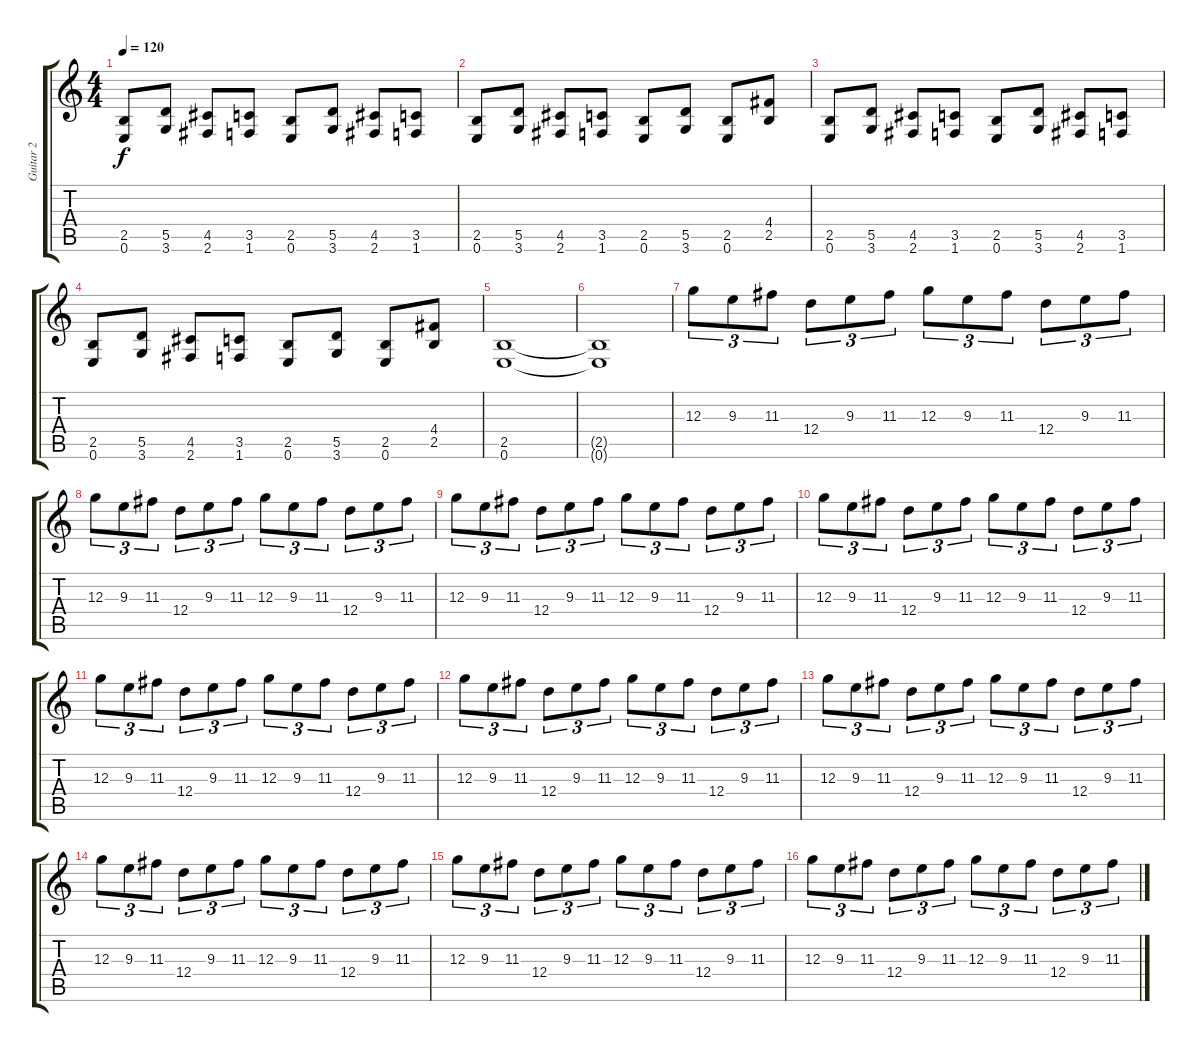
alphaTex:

\track ("Guitar 2" "Guitar 2") {instrument distortionguitar}
\staff {score tabs}
\tuning (E4 B3 G3 D3 A2 E2) {hide}
\ts (4 4)
\tempo 120
\clef g2
\ks c
(2.5 0.6).8{dy f} (5.5 3.6).8 (4.5 2.6).8 (3.5 1.6).8 (2.5 0.6).8 (5.5 3.6).8 (4.5 2.6).8 (3.5 1.6).8 |
(2.5 0.6).8 (5.5 3.6).8 (4.5 2.6).8 (3.5 1.6).8 (2.5 0.6).8 (5.5 3.6).8 (2.5 0.6).8 (4.4 2.5).8 |
(2.5 0.6).8 (5.5 3.6).8 (4.5 2.6).8 (3.5 1.6).8 (2.5 0.6).8 (5.5 3.6).8 (4.5 2.6).8 (3.5 1.6).8 |
(2.5 0.6).8 (5.5 3.6).8 (4.5 2.6).8 (3.5 1.6).8 (2.5 0.6).8 (5.5 3.6).8 (2.5 0.6).8 (4.4 2.5).8 |
(2.5 0.6).1 |
(2.5{t} 0.6{t}).1 |
12.3.8{tu (3 2)} 9.3.8{tu (3 2)} 11.3.8{tu (3 2)} 12.4.8{tu (3 2)} 9.3.8{tu (3 2)} 11.3.8{tu (3 2)} 12.3.8{tu (3 2)} 9.3.8{tu (3 2)} 11.3.8{tu (3 2)} 12.4.8{tu (3 2)} 9.3.8{tu (3 2)} 11.3.8{tu (3 2)} |
12.3.8{tu (3 2)} 9.3.8{tu (3 2)} 11.3.8{tu (3 2)} 12.4.8{tu (3 2)} 9.3.8{tu (3 2)} 11.3.8{tu (3 2)} 12.3.8{tu (3 2)} 9.3.8{tu (3 2)} 11.3.8{tu (3 2)} 12.4.8{tu (3 2)} 9.3.8{tu (3 2)} 11.3.8{tu (3 2)} |
12.3.8{tu (3 2)} 9.3.8{tu (3 2)} 11.3.8{tu (3 2)} 12.4.8{tu (3 2)} 9.3.8{tu (3 2)} 11.3.8{tu (3 2)} 12.3.8{tu (3 2)} 9.3.8{tu (3 2)} 11.3.8{tu (3 2)} 12.4.8{tu (3 2)} 9.3.8{tu (3 2)} 11.3.8{tu (3 2)} |
12.3.8{tu (3 2)} 9.3.8{tu (3 2)} 11.3.8{tu (3 2)} 12.4.8{tu (3 2)} 9.3.8{tu (3 2)} 11.3.8{tu (3 2)} 12.3.8{tu (3 2)} 9.3.8{tu (3 2)} 11.3.8{tu (3 2)} 12.4.8{tu (3 2)} 9.3.8{tu (3 2)} 11.3.8{tu (3 2)} |
12.3.8{tu (3 2)} 9.3.8{tu (3 2)} 11.3.8{tu (3 2)} 12.4.8{tu (3 2)} 9.3.8{tu (3 2)} 11.3.8{tu (3 2)} 12.3.8{tu (3 2)} 9.3.8{tu (3 2)} 11.3.8{tu (3 2)} 12.4.8{tu (3 2)} 9.3.8{tu (3 2)} 11.3.8{tu (3 2)} |
12.3.8{tu (3 2)} 9.3.8{tu (3 2)} 11.3.8{tu (3 2)} 12.4.8{tu (3 2)} 9.3.8{tu (3 2)} 11.3.8{tu (3 2)} 12.3.8{tu (3 2)} 9.3.8{tu (3 2)} 11.3.8{tu (3 2)} 12.4.8{tu (3 2)} 9.3.8{tu (3 2)} 11.3.8{tu (3 2)} |
12.3.8{tu (3 2)} 9.3.8{tu (3 2)} 11.3.8{tu (3 2)} 12.4.8{tu (3 2)} 9.3.8{tu (3 2)} 11.3.8{tu (3 2)} 12.3.8{tu (3 2)} 9.3.8{tu (3 2)} 11.3.8{tu (3 2)} 12.4.8{tu (3 2)} 9.3.8{tu (3 2)} 11.3.8{tu (3 2)} |
12.3.8{tu (3 2)} 9.3.8{tu (3 2)} 11.3.8{tu (3 2)} 12.4.8{tu (3 2)} 9.3.8{tu (3 2)} 11.3.8{tu (3 2)} 12.3.8{tu (3 2)} 9.3.8{tu (3 2)} 11.3.8{tu (3 2)} 12.4.8{tu (3 2)} 9.3.8{tu (3 2)} 11.3.8{tu (3 2)} |
12.3.8{tu (3 2)} 9.3.8{tu (3 2)} 11.3.8{tu (3 2)} 12.4.8{tu (3 2)} 9.3.8{tu (3 2)} 11.3.8{tu (3 2)} 12.3.8{tu (3 2)} 9.3.8{tu (3 2)} 11.3.8{tu (3 2)} 12.4.8{tu (3 2)} 9.3.8{tu (3 2)} 11.3.8{tu (3 2)} |
12.3.8{tu (3 2)} 9.3.8{tu (3 2)} 11.3.8{tu (3 2)} 12.4.8{tu (3 2)} 9.3.8{tu (3 2)} 11.3.8{tu (3 2)} 12.3.8{tu (3 2)} 9.3.8{tu (3 2)} 11.3.8{tu (3 2)} 12.4.8{tu (3 2)} 9.3.8{tu (3 2)} 11.3.8{tu (3 2)}
